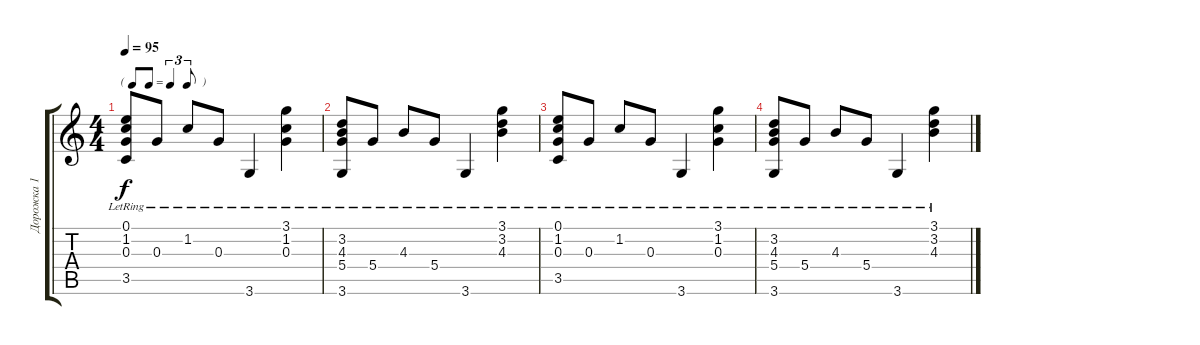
\track ("Дорожка 1" "Дорожка 1") {instrument acousticguitarsteel}
\staff {score tabs}
\tuning (E4 B3 G3 D3 A2 E2) {hide}
\ts (4 4)
\tf triplet8th
\tempo 95
\clef g2
\ks c
(0.1{lr} 1.2{lr} 0.3{lr} 3.5{lr}).8{dy f} 0.3{lr}.8 1.2{lr}.8 0.3{lr}.8 3.6{lr}.4 (3.1{lr} 1.2{lr} 0.3{lr}).4 |
(3.2{lr} 4.3{lr} 5.4{lr} 3.6{lr}).8 5.4{lr}.8 4.3{lr}.8 5.4{lr}.8 3.6{lr}.4 (3.1{lr} 3.2{lr} 4.3{lr}).4 |
(0.1{lr} 1.2{lr} 0.3{lr} 3.5{lr}).8 0.3{lr}.8 1.2{lr}.8 0.3{lr}.8 3.6{lr}.4 (3.1{lr} 1.2{lr} 0.3{lr}).4 |
(3.2{lr} 4.3{lr} 5.4{lr} 3.6{lr}).8 5.4{lr}.8 4.3{lr}.8 5.4{lr}.8 3.6{lr}.4 (3.1{lr} 3.2{lr} 4.3{lr}).4
